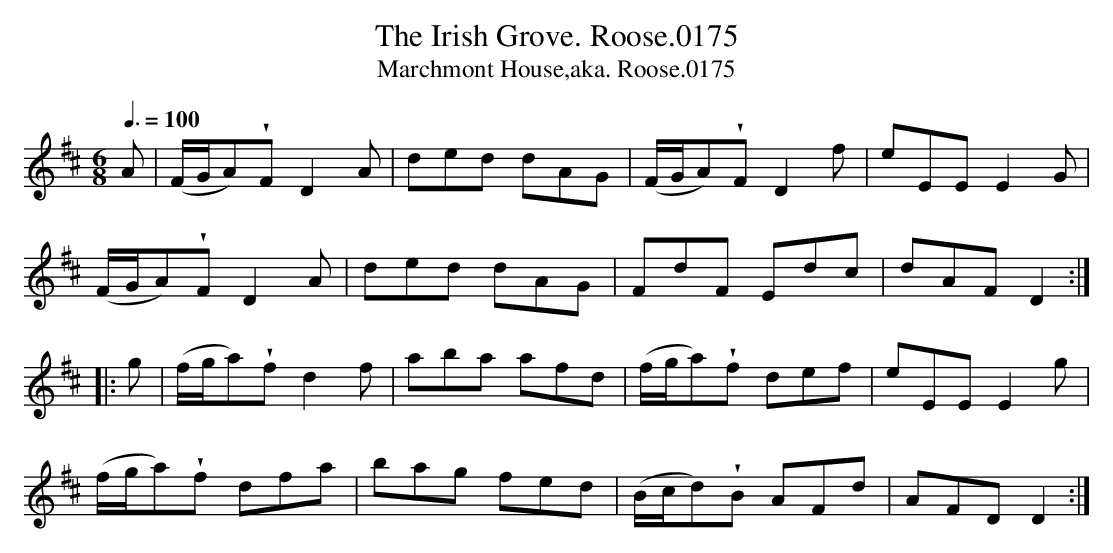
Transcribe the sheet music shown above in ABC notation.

X:1
T:Irish Grove. Roose.0175, The
T:Marchmont House,aka. Roose.0175
M:6/8
L:1/8
Q:3/8=100
K:D
A|(F/G/A)!wedge!F D2A|ded dAG|(F/G/A)!wedge!F D2f|eEE E2G|
(F/G/A)!wedge!F D2A|ded dAG|FdF Edc|dAF D2:|
|:g|(f/g/a)!wedge!f d2f|aba afd|(f/g/a)!wedge!f def|eEE E2g|
(f/g/a)!wedge!f dfa|bag fed|(B/c/d)!wedge!B AFd|AFD D2:|
